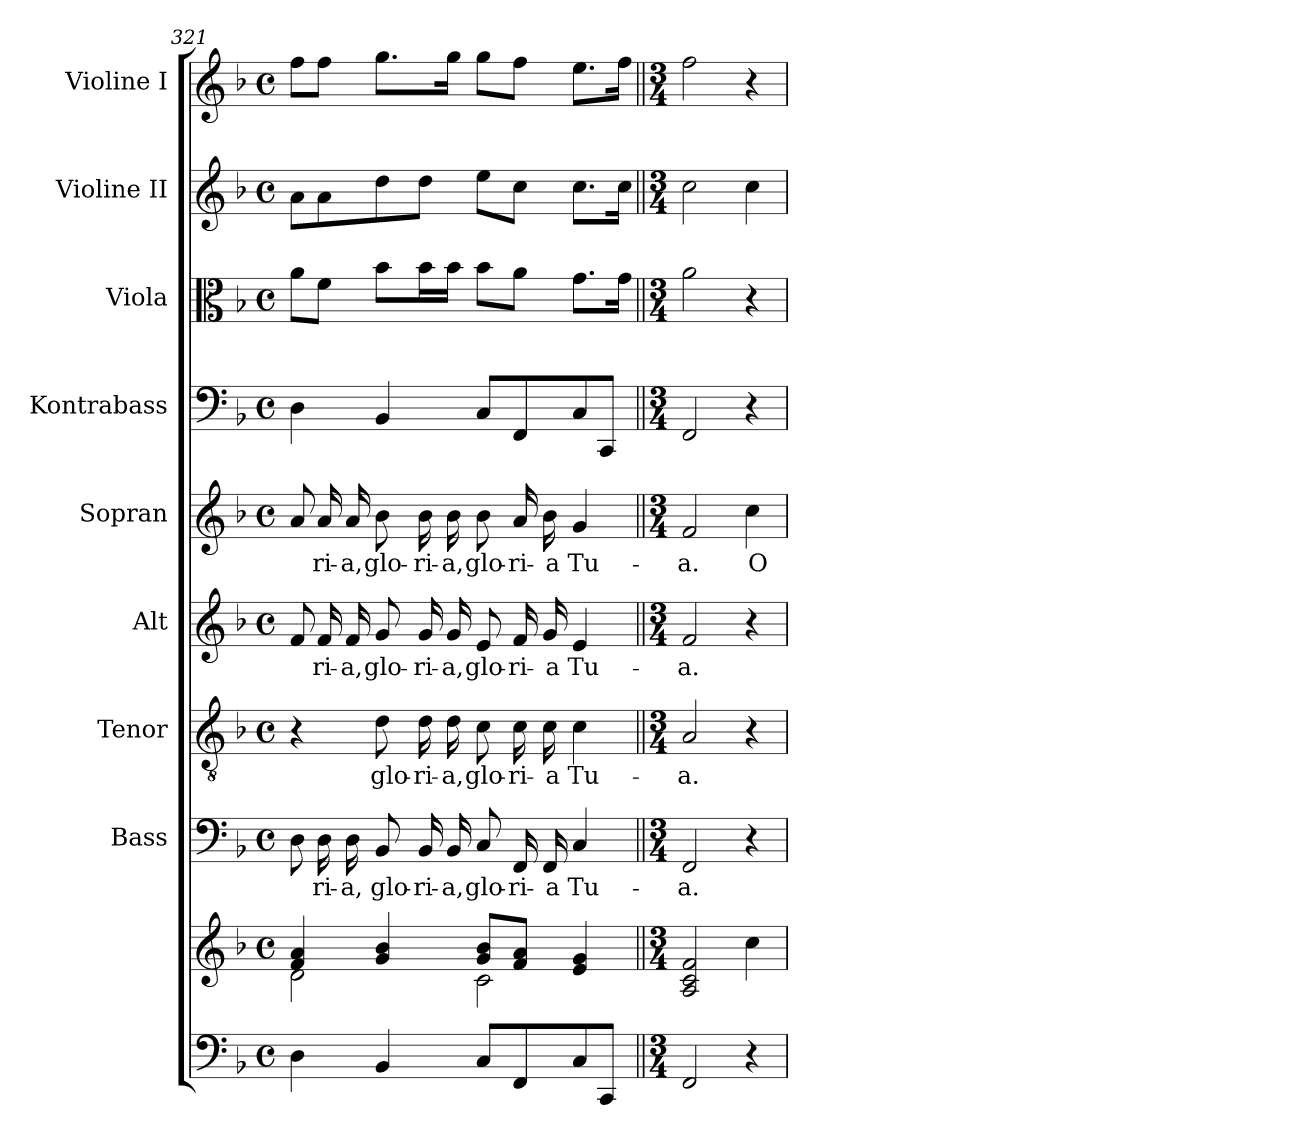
**kern	**kern	**kern	**text	**kern	**text	**kern	**text	**kern	**text	**kern	**kern	**kern	**kern
*part9	*part9	*part8	*part8	*part7	*part7	*part6	*part6	*part5	*part5	*part4	*part3	*part2	*part1
*staff10	*staff9	*staff8	*staff8	*staff7	*staff7	*staff6	*staff6	*staff5	*staff5	*staff4	*staff3	*staff2	*staff1
*	*	*I"Bass	*	*I"Tenor	*	*I"Alt	*	*I"Sopran	*	*I"Kontrabass	*I"Viola	*I"Violine II	*I"Violine I
*	*	*I'B.	*	*I'T.	*	*I'A.	*	*I'S.	*	*I'Kb.	*I'Vla.	*I'Vl. II	*I'Vl. I
*clefF4	*clefG2	*clefF4	*	*clefGv2	*	*clefG2	*	*clefG2	*	*clefF4	*clefC3	*clefG2	*clefG2
*	*	*	*	*	*	*	*	*	*	*ITrd7c12	*	*	*
*k[b-]	*k[b-]	*k[b-]	*	*k[b-]	*	*k[b-]	*	*k[b-]	*	*k[b-]	*k[b-]	*k[b-]	*k[b-]
*F:	*F:	*F:	*	*F:	*	*F:	*	*F:	*	*F:	*F:	*F:	*F:
*M4/4	*M4/4	*M4/4	*	*M4/4	*	*M4/4	*	*M4/4	*	*M4/4	*M4/4	*M4/4	*M4/4
*met(c)	*met(c)	*met(c)	*	*met(c)	*	*met(c)	*	*met(c)	*	*met(c)	*met(c)	*met(c)	*met(c)
=321	=321	=321	=321	=321	=321	=321	=321	=321	=321	=321	=321	=321	=321
*	*^	*	*	*	*	*	*	*	*	*	*	*	*
4D\	4f/ 4a/	2d\	8D\	.	4r	.	8f/	.	8a/	.	4DD\	8a\L	8a\L	8ff\L
!	!	!	!	!LO:LY:b	!	!	!	!LO:LY:b	!	!LO:LY:b	!	!	!	!
.	.	.	16D\	-ri-	.	.	16f/	-ri-	16a/	-ri-	.	8f\J	8a\	8ff\J
!	!	!	!	!LO:LY:b	!	!	!	!LO:LY:b	!	!LO:LY:b	!	!	!	!
.	.	.	16D\	-a,	.	.	16f/	-a,	16a/	-a,	.	.	.	.
!	!	!	!	!LO:LY:b	!	!LO:LY:b	!	!LO:LY:b	!	!LO:LY:b	!	!	!	!
4BB-/	4g/ 4b-/	.	8BB-/	glo-	8d\	glo-	8g/	glo-	8b-\	glo-	4BBB-/	8b-\L	8dd\	8.gg\L
!	!	!	!	!LO:LY:b	!	!LO:LY:b	!	!LO:LY:b	!	!LO:LY:b	!	!	!	!
.	.	.	16BB-/	-ri-	16d\	-ri-	16g/	-ri-	16b-\	-ri-	.	16b-\L	8dd\J	.
!	!	!	!	!LO:LY:b	!	!LO:LY:b	!	!LO:LY:b	!	!LO:LY:b	!	!	!	!
.	.	.	16BB-/	-a,	16d\	-a,	16g/	-a,	16b-\	-a,	.	16b-\JJ	.	16gg\Jk
!	!	!	!	!LO:LY:b	!	!LO:LY:b	!	!LO:LY:b	!	!LO:LY:b	!	!	!	!
8C/L	8g/ 8b-/L	2c\	8C/	glo-	8c\	glo-	8e/	glo-	8b-\	glo-	8CC/L	8b-\L	8ee\L	8gg\L
!	!	!	!	!LO:LY:b	!	!LO:LY:b	!	!LO:LY:b	!	!LO:LY:b	!	!	!	!
8FF/	8f/ 8a/J	.	16FF/	-ri-	16c\	-ri-	16f/	-ri-	16a/	-ri-	8FFF/	8a\J	8cc\J	8ff\J
!	!	!	!	!LO:LY:b	!	!LO:LY:b	!	!LO:LY:b	!	!LO:LY:b	!	!	!	!
.	.	.	16FF/	-a	16c\	-a	16g/	-a	16b-\	-a	.	.	.	.
!	!	!	!	!LO:LY:b	!	!LO:LY:b	!	!LO:LY:b	!	!LO:LY:b	!	!	!	!
8C/	4e/ 4g/	.	4C/	Tu-	4c\	Tu-	4e/	Tu-	4g/	Tu-	8CC/	8.g\L	8.cc\L	8.ee\L
8CC/J	.	.	.	.	.	.	.	.	.	.	8CCC/J	.	.	.
.	.	.	.	.	.	.	.	.	.	.	.	16g\Jk	16cc\Jk	16ff\Jk
*	*v	*v	*	*	*	*	*	*	*	*	*	*	*	*
!!LO:PB:g=z
=322||	=322||	=322||	=322||	=322||	=322||	=322||	=322||	=322||	=322||	=322||	=322||	=322||	=322||
*M3/4	*M3/4	*M3/4	*	*M3/4	*	*M3/4	*	*M3/4	*	*M3/4	*M3/4	*M3/4	*M3/4
!	!	!	!LO:LY:b	!	!LO:LY:b	!	!LO:LY:b	!	!LO:LY:b	!	!	!	!
2FF/	2A/ 2c/ 2f/	2FF/	-a.	2A/	-a.	2f/	-a.	2f/	-a.	2FFF/	2a\	2cc\	2ff\
!	!	!	!	!	!	!	!	!	!LO:LY:b	!	!	!	!
4r	4cc\	4r	.	4r	.	4r	.	4cc\	O-	4r	4r	4cc\	4r
=	=	=	=	=	=	=	=	=	=	=	=	=	=
*-	*-	*-	*-	*-	*-	*-	*-	*-	*-	*-	*-	*-	*-
